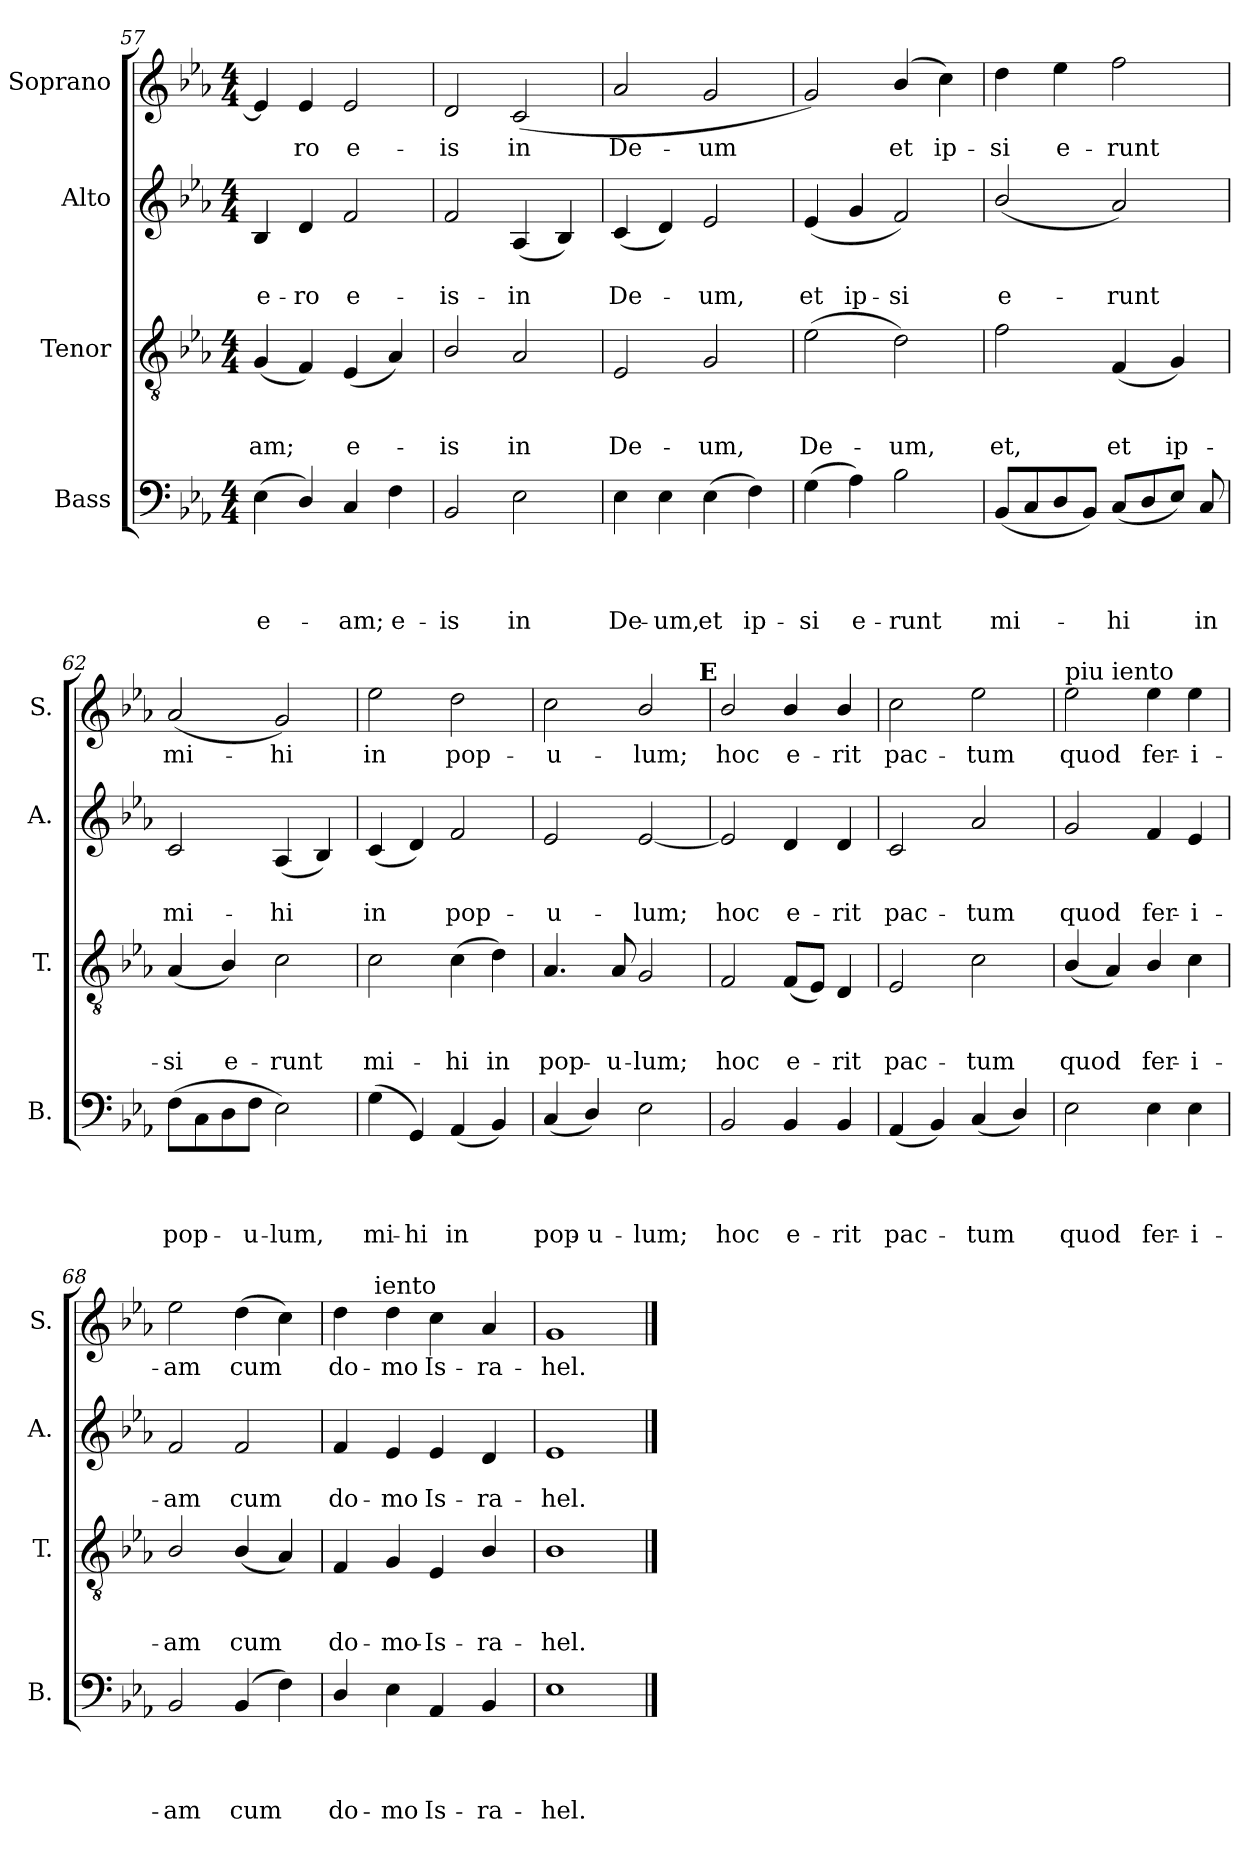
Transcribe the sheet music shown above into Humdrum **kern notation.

**kern	**text	**text	**text	**text	**kern	**text	**text	**text	**kern	**text	**text	**kern	**text
*part4	*part4	*part4	*part4	*part4	*part3	*part3	*part3	*part3	*part2	*part2	*part2	*part1	*part1
*staff4	*staff4	*staff4	*staff4	*staff4	*staff3	*staff3	*staff3	*staff3	*staff2	*staff2	*staff2	*staff1	*staff1
*I"Bass	*	*	*	*	*I"Tenor	*	*	*	*I"Alto	*	*	*I"Soprano	*
*I'B.	*	*	*	*	*I'T.	*	*	*	*I'A.	*	*	*I'S.	*
*clefF4	*	*	*	*	*clefGv2	*	*	*	*clefG2	*	*	*clefG2	*
*k[b-e-a-]	*	*	*	*	*k[b-e-a-]	*	*	*	*k[b-e-a-]	*	*	*k[b-e-a-]	*
*E-:	*	*	*	*	*E-:	*	*	*	*E-:	*	*	*E-:	*
*M4/4	*	*	*	*	*M4/4	*	*	*	*M4/4	*	*	*M4/4	*
=57	=57	=57	=57	=57	=57	=57	=57	=57	=57	=57	=57	=57	=57
!	!	!	!	!LO:LY:b	!	!	!	!LO:LY:b	!	!	!LO:LY:b	!	!
(>4E-\	.	.	.	e-	(<4G/	.	.	-am;	4B-/	.	e-	4e-/]	.
!	!	!	!	!	!	!	!	!	!	!	!LO:LY:b	!	!LO:LY:b
4D/)	.	.	.	.	4F/)	.	.	.	4d/	.	-ro	4e-/	-ro
!	!	!	!	!LO:LY:b	!	!	!	!LO:LY:b	!	!	!LO:LY:b	!	!LO:LY:b
4C/	.	.	.	-am;	(<4E-/	.	.	e-	2f/	.	e-	2e-/	e-
!	!	!	!	!LO:LY:b	!	!	!	!	!	!	!	!	!
4F\	.	.	.	e-	4A-/)	.	.	.	.	.	.	.	.
=58	=58	=58	=58	=58	=58	=58	=58	=58	=58	=58	=58	=58	=58
!	!	!	!	!LO:LY:b	!	!	!	!LO:LY:b	!	!	!LO:LY:b	!	!LO:LY:b
2BB-/	.	.	.	-is	2B-/	.	.	-is	2f/	.	-is-	2d/	-is
!	!	!	!	!LO:LY:b	!	!	!	!LO:LY:b	!	!	!LO:LY:b	!	!LO:LY:b
2E-\	.	.	.	in	2A-/	.	.	in	(<4A-/	.	-in	(<2c/	in
.	.	.	.	.	.	.	.	.	4B-/)	.	.	.	.
!!LO:PB:g=z
=59	=59	=59	=59	=59	=59	=59	=59	=59	=59	=59	=59	=59	=59
!	!	!	!	!LO:LY:b	!	!	!	!LO:LY:b	!	!	!LO:LY:b	!	!LO:LY:b
4E-\	.	.	.	De-	2E-/	.	.	De-	(<4c/	.	De-	2a-/	De-
!	!	!	!	!LO:LY:b	!	!	!	!	!	!	!	!	!
4E-\	.	.	.	-um,	.	.	.	.	4d/)	.	.	.	.
!	!	!	!	!LO:LY:b	!	!	!	!LO:LY:b	!	!	!LO:LY:b	!	!LO:LY:b
(>4E-\	.	.	.	et	2G/	.	.	-um,	2e-/	.	-um,	2g/	-um
!	!	!	!	!LO:LY:b	!	!	!	!	!	!	!	!	!
4F\)	.	.	.	ip-	.	.	.	.	.	.	.	.	.
=60	=60	=60	=60	=60	=60	=60	=60	=60	=60	=60	=60	=60	=60
!	!	!	!	!LO:LY:b	!	!	!	!LO:LY:b	!	!	!LO:LY:b	!	!
(>4G\	.	.	.	-si	(>2e-\	.	.	De-	(<4e-/	.	et	2g/)	.
!	!	!	!	!LO:LY:b	!	!	!	!	!	!	!LO:LY:b	!	!
4A-\)	.	.	.	e-	.	.	.	.	4g/	.	ip-	.	.
!	!	!	!	!LO:LY:b	!	!	!	!LO:LY:b	!	!	!LO:LY:b	!	!LO:LY:b
2B-\	.	.	.	-runt	2d\)	.	.	-um,	2f/)	.	-si	(<4b-/	et
!	!	!	!	!	!	!	!	!	!	!	!	!	!LO:LY:b
.	.	.	.	.	.	.	.	.	.	.	.	4cc\)	ip-
=61	=61	=61	=61	=61	=61	=61	=61	=61	=61	=61	=61	=61	=61
!	!	!	!	!LO:LY:b	!	!	!	!LO:LY:b	!	!	!LO:LY:b	!	!LO:LY:b
(<8BB-/L	.	.	.	mi-	2f\	.	.	et,	(<2b-/	.	e-	4dd\	-si
8C/	.	.	.	.	.	.	.	.	.	.	.	.	.
!	!	!	!	!	!	!	!	!	!	!	!	!	!LO:LY:b
8D/	.	.	.	.	.	.	.	.	.	.	.	4ee-\	e-
8BB-/J)	.	.	.	.	.	.	.	.	.	.	.	.	.
!	!	!	!	!LO:LY:b	!	!	!	!LO:LY:b	!	!	!LO:LY:b	!	!LO:LY:b
(<8C/L	.	.	.	-hi	(<4F/	.	.	et	2a-/)	.	-runt	2ff\	-runt
8D/	.	.	.	.	.	.	.	.	.	.	.	.	.
!	!	!	!	!	!	!	!	!LO:LY:b	!	!	!	!	!
8E-/J)	.	.	.	.	4G/)	.	.	ip-	.	.	.	.	.
!	!	!	!	!LO:LY:b	!	!	!	!	!	!	!	!	!
8C/	.	.	.	in	.	.	.	.	.	.	.	.	.
=62	=62	=62	=62	=62	=62	=62	=62	=62	=62	=62	=62	=62	=62
!	!	!	!	!LO:LY:b	!	!	!	!LO:LY:b	!	!	!LO:LY:b	!	!LO:LY:b
(>8F\L	.	.	.	pop-	(<4A-/	.	.	-si	2c/	.	mi-	(<2a-/	mi-
8C\	.	.	.	.	.	.	.	.	.	.	.	.	.
!	!	!	!	!	!	!	!	!LO:LY:b	!	!	!	!	!
8D\	.	.	.	.	4B-/)	.	.	e-	.	.	.	.	.
!	!	!	!	!LO:LY:b	!	!	!	!	!	!	!	!	!
8F\J	.	.	.	-u-	.	.	.	.	.	.	.	.	.
!	!	!	!	!LO:LY:b	!	!	!	!LO:LY:b	!	!	!LO:LY:b	!	!LO:LY:b
2E-\)	.	.	.	-lum,	2c\	.	.	-runt	(<4A-/	.	-hi	2g/)	-hi
.	.	.	.	.	.	.	.	.	4B-/)	.	.	.	.
=63	=63	=63	=63	=63	=63	=63	=63	=63	=63	=63	=63	=63	=63
!	!	!	!	!LO:LY:b	!	!	!	!LO:LY:b	!	!	!LO:LY:b	!	!LO:LY:b
(>4G\	.	.	.	mi-	2c\	.	.	mi-	(<4c/	.	in	2ee-\	in
!	!	!	!	!LO:LY:b	!	!	!	!	!	!	!	!	!
4GG/)	.	.	.	-hi	.	.	.	.	4d/)	.	.	.	.
!	!	!	!	!LO:LY:b	!	!	!	!LO:LY:b	!	!	!LO:LY:b	!	!LO:LY:b
(<4AA-/	.	.	.	in	(>4c\	.	.	-hi	2f/	.	pop-	2dd\	pop-
!	!	!	!	!	!	!	!	!LO:LY:b	!	!	!	!	!
4BB-/)	.	.	.	.	4d\)	.	.	in	.	.	.	.	.
!!LO:LB:g=z
=64	=64	=64	=64	=64	=64	=64	=64	=64	=64	=64	=64	=64	=64
!	!	!	!	!LO:LY:b	!	!	!	!LO:LY:b	!	!	!LO:LY:b	!	!LO:LY:b
*	*	*	*	*	*	*	*	*	*	*	*	*^	*
(<4C/	.	.	.	pop-	4.A-/	.	.	pop-	2e-/	.	-u-	2cc\	2ryy	-u-
!	!	!	!	!LO:LY:b	!	!	!	!	!	!	!	!	!	!
4D/)	.	.	.	-u-	.	.	.	.	.	.	.	.	.	.
!	!	!	!	!	!	!	!	!LO:LY:b	!	!	!	!	!	!
.	.	.	.	.	8A-/	.	.	-u-	.	.	.	.	.	.
!	!	!	!	!LO:LY:b	!	!	!	!LO:LY:b	!	!	!LO:LY:b	!	!	!LO:LY:b
2E-\	.	.	.	-lum;	2G/	.	.	-lum;	[<2e-/	.	-lum;	2b-/	4...ryy	-lum;
!	!	!	!	!	!	!	!	!	!	!	!	!	!LO:TX:a:B:t=E	!
.	.	.	.	.	.	.	.	.	.	.	.	.	32ryy	.
=65	=65	=65	=65	=65	=65	=65	=65	=65	=65	=65	=65	=65	=65	=65
!	!	!	!	!LO:LY:b	!	!	!	!LO:LY:b	!	!	!LO:LY:b	!	!	!LO:LY:b
*	*	*	*	*	*	*	*	*	*	*	*	*v	*v	*
2BB-/	.	.	.	hoc	2F/	.	.	hoc	2e-/]	.	hoc	2b-/	hoc
!	!	!	!	!LO:LY:b	!	!	!	!LO:LY:b	!	!	!LO:LY:b	!	!LO:LY:b
4BB-/	.	.	.	e-	(<8F/L	.	.	e-	4d/	.	e-	4b-/	e-
.	.	.	.	.	8E-/J)	.	.	.	.	.	.	.	.
!	!	!	!	!LO:LY:b	!	!	!	!LO:LY:b	!	!	!LO:LY:b	!	!LO:LY:b
4BB-/	.	.	.	-rit	4D/	.	.	-rit	4d/	.	-rit	4b-/	-rit
=66	=66	=66	=66	=66	=66	=66	=66	=66	=66	=66	=66	=66	=66
!	!	!	!	!LO:LY:b	!	!	!	!LO:LY:b	!	!	!LO:LY:b	!	!LO:LY:b
(<4AA-/	.	.	.	pac-	2E-/	.	.	pac-	2c/	.	pac-	2cc\	pac-
4BB-/)	.	.	.	.	.	.	.	.	.	.	.	.	.
!	!	!	!	!LO:LY:b	!	!	!	!LO:LY:b	!	!	!LO:LY:b	!	!LO:LY:b
(<4C/	.	.	.	-tum	2c\	.	.	-tum	2a-/	.	-tum	2ee-\	-tum
4D/)	.	.	.	.	.	.	.	.	.	.	.	.	.
!!LO:PB:g=z
=67	=67	=67	=67	=67	=67	=67	=67	=67	=67	=67	=67	=67	=67
!	!	!	!	!	!	!	!	!	!	!	!	!LO:TX:a:t=piu iento	!
!	!	!	!	!LO:LY:b	!	!	!	!LO:LY:b	!	!	!LO:LY:b	!	!LO:LY:b
2E-\	.	.	.	quod	(<4B-/	.	.	quod	2g/	.	quod	2ee-\	quod
.	.	.	.	.	4A-/)	.	.	.	.	.	.	.	.
!	!	!	!	!LO:LY:b	!	!	!	!LO:LY:b	!	!	!LO:LY:b	!	!LO:LY:b
4E-\	.	.	.	fer-	4B-/	.	.	fer-	4f/	.	fer-	4ee-\	fer-
!	!	!	!	!LO:LY:b	!	!	!	!LO:LY:b	!	!	!LO:LY:b	!	!LO:LY:b
4E-\	.	.	.	-i-	4c\	.	.	-i-	4e-/	.	-i-	4ee-\	-i-
=68	=68	=68	=68	=68	=68	=68	=68	=68	=68	=68	=68	=68	=68
!	!	!	!	!LO:LY:b	!	!	!	!LO:LY:b	!	!	!LO:LY:b	!	!LO:LY:b
2BB-/	.	.	.	-am	2B-/	.	.	-am	2f/	.	-am	2ee-\	-am
!	!	!	!	!LO:LY:b	!	!	!	!LO:LY:b	!	!	!LO:LY:b	!	!LO:LY:b
(<4BB-/	.	.	.	cum	(<4B-/	.	.	cum	2f/	.	cum	(>4dd\	cum
4F\)	.	.	.	.	4A-/)	.	.	.	.	.	.	4cc\)	.
=69	=69	=69	=69	=69	=69	=69	=69	=69	=69	=69	=69	=69	=69
!	!	!	!	!LO:LY:b	!	!	!	!LO:LY:b	!	!	!LO:LY:b	!	!LO:LY:b
*	*	*	*	*	*	*	*	*	*	*	*	*^	*
4D/	.	.	.	do-	4F/	.	.	do-	4f/	.	do-	4dd\	8..ryy	do-
!	!	!	!	!	!	!	!	!	!	!	!	!	!LO:TX:a:t=iento	!
.	.	.	.	.	.	.	.	.	.	.	.	.	2ryy	.
!	!	!	!	!LO:LY:b	!	!	!	!LO:LY:b	!	!	!LO:LY:b	!	!	!LO:LY:b
4E-\	.	.	.	-mo	4G/	.	.	-mo-	4e-/	.	-mo	4dd\	.	-mo
!	!	!	!	!LO:LY:b	!	!	!	!LO:LY:b	!	!	!LO:LY:b	!	!	!LO:LY:b
4AA-/	.	.	.	Is-	4E-/	.	.	-Is-	4e-/	.	Is-	4cc\	.	Is-
.	.	.	.	.	.	.	.	.	.	.	.	.	4ryy	.
!	!	!	!	!LO:LY:b	!	!	!	!LO:LY:b	!	!	!LO:LY:b	!	!	!LO:LY:b
4BB-/	.	.	.	-ra-	4B-/	.	.	-ra-	4d/	.	-ra-	4a-/	.	-ra-
.	.	.	.	.	.	.	.	.	.	.	.	.	32ryy	.
=70	=70	=70	=70	=70	=70	=70	=70	=70	=70	=70	=70	=70	=70	=70
!	!	!	!	!LO:LY:b	!	!	!	!LO:LY:b	!	!	!LO:LY:b	!	!	!LO:LY:b
*	*	*	*	*	*	*	*	*	*	*	*	*v	*v	*
1E-	.	.	.	-hel.	1B-	.	.	-hel.	1e-	.	-hel.	1g	-hel.
==	==	==	==	==	==	==	==	==	==	==	==	==	==
*-	*-	*-	*-	*-	*-	*-	*-	*-	*-	*-	*-	*-	*-
